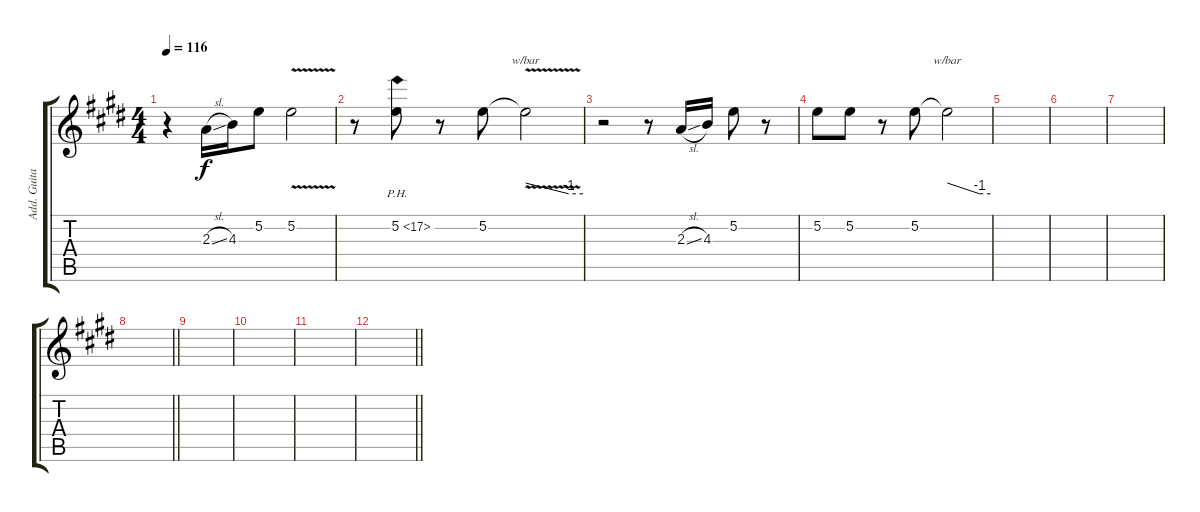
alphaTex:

\track ("Add. Guitar 1" "Add. Guita") {instrument distortionguitar}
\staff {score tabs}
\tuning (E4 B3 G3 D3 A2 E2) {hide}
\ts (4 4)
\tempo 116
\clef g2
\ks e
r.4{dy f volume 13 balance 0 instrument distortionguitar} 2.3{sl}.16 4.3.16 5.2.8 5.2{v}.2 |
r.8 5.2{ph 12}.8 r.8 5.2.8 5.2{v t}.2{tbe (custom default 0 0 45 -4 60 -4)} |
r.2 r.8 2.3{sl}.16 4.3.16 5.2.8 r.8 |
5.2.8 5.2.8 r.8 5.2.8 5.2{t}.2{tbe (custom default 0 0 45 -4 60 -4)} |
|
|
|
\barLineRight lightlight
|
|
|
|
\barLineRight lightlight
